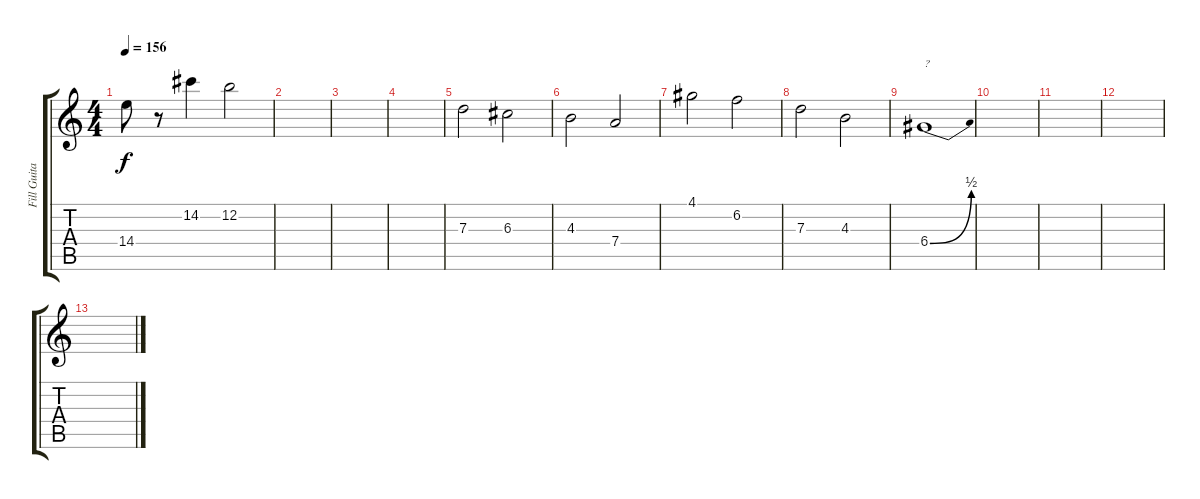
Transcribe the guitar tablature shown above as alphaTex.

\track ("Fill Guitar" "Fill Guita") {instrument distortionguitar}
\staff {score tabs}
\tuning (E4 B3 G3 D3 A2 E2) {hide}
\ts (4 4)
\tempo 156
\clef g2
\ks c
14.4.8{dy f} r.8 14.2.4 12.2.2 |
|
|
|
7.3.2 6.3.2 |
4.3.2 7.4.2 |
4.1.2 6.2.2 |
7.3.2 4.3.2 |
\section ("" "")
6.4{be (bend 0 0 60 2)}.1{txt "?"} |
|
|
|
\section ("" "")
